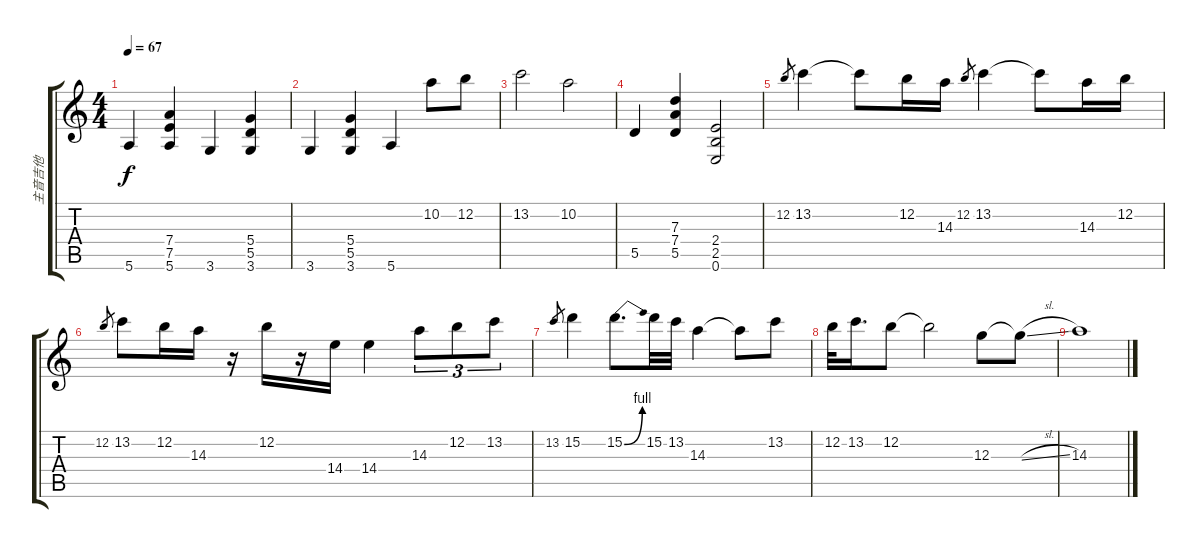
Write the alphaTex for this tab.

\track ("主音吉他" "主音吉他") {instrument overdrivenguitar}
\staff {score tabs}
\tuning (E4 B3 G3 D3 A2 E2) {hide}
\ts (4 4)
\tempo 67
\clef g2
\ks c
5.6.4{dy f} (7.4 7.5 5.6).4 3.6.4 (5.4 5.5 3.6).4 |
3.6.4 (5.4 5.5 3.6).4 5.6.4 10.2.8 12.2.8 |
13.2.2 10.2.2 |
5.5.4 (7.3 7.4 5.5).4 (2.4 2.5 0.6).2 |
12.2.8{gr} 13.2.4 13.2{t}.8 12.2.16 14.3.16 12.2.8{gr} 13.2.4 13.2{t}.8 14.3.16 12.2.16 |
12.2.8{gr} 13.2.8 12.2.16 14.3.16 r.16 12.2.16 r.16 14.4.16 14.4.4 14.3.8{tu (3 2)} 12.2.8{tu (3 2)} 13.2.8{tu (3 2)} |
13.2.8{gr} 15.2.4 15.2{be (bend 0 0 60 4)}.8{d} 15.2.32 13.2.32 14.3.4 14.3{t}.8 13.2.8 |
12.2.32 13.2.16{d} 12.2.8 12.2{t}.2 12.3.8 12.3{sl t}.8 |
14.3.1
